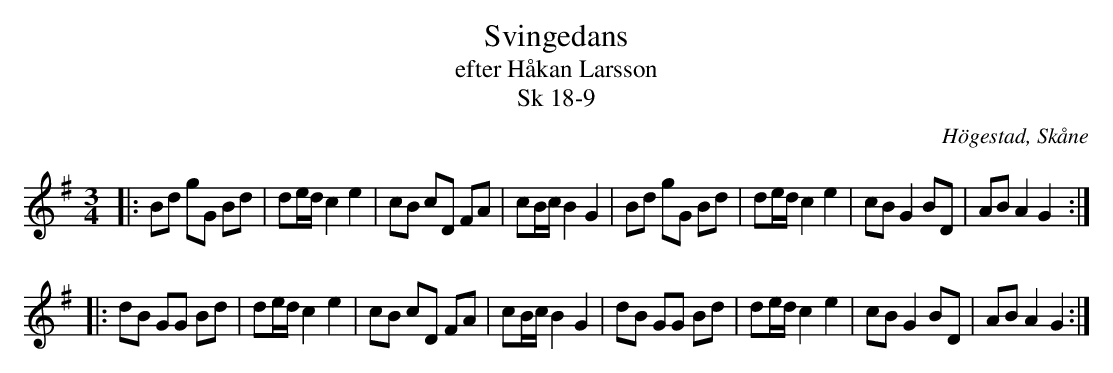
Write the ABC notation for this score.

X:1
T:Svingedans
T:efter Håkan Larsson
T:Sk 18-9
O:Högestad, Skåne
M:3/4
L:1/8
Q:108
K:G
|: Bd gG Bd | de/d/ c2 e2 | cB cD FA | cB/c/ B2 G2 | Bd gG Bd | de/d/ c2 e2 | cB G2 BD | AB A2 G2 :|
|: dB GG Bd | de/d/ c2 e2 | cB cD FA | cB/c/ B2 G2 | dB GG Bd | de/d/ c2 e2 | cB G2 BD | AB A2 G2 :|
